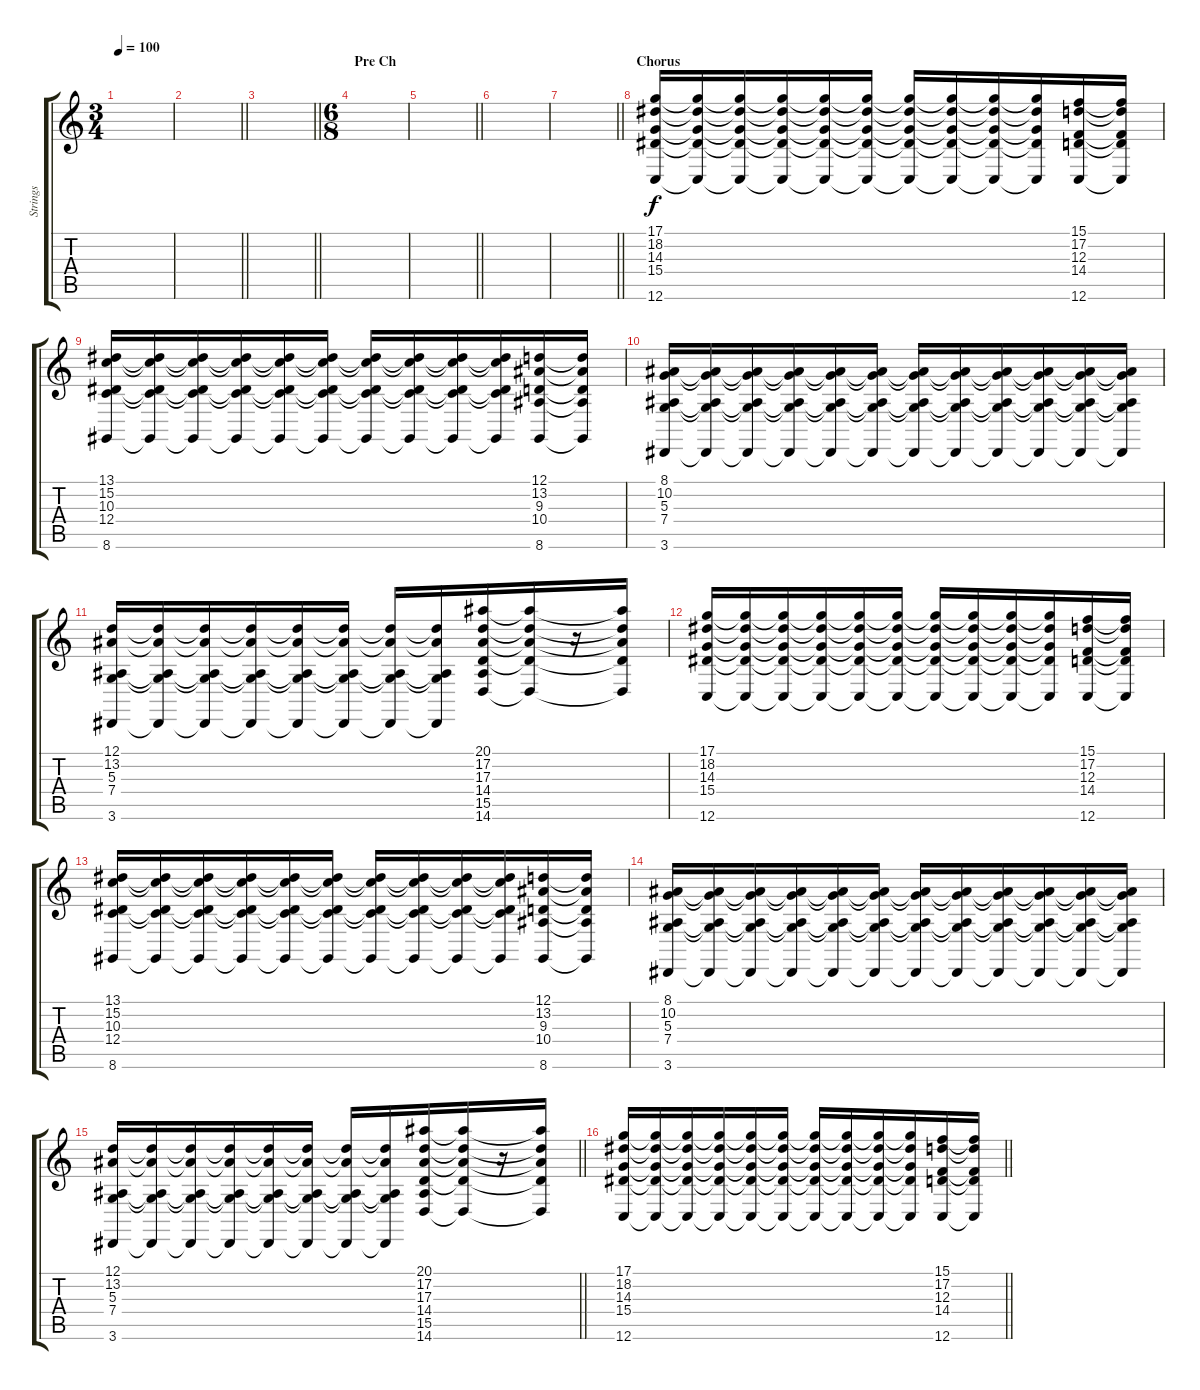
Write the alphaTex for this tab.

\track ("Strings" "Strings") {instrument synthstrings2}
\staff {score tabs}
\tuning (D4 A3 F3 C3 G2 C2) {hide}
\ts (3 4)
\tempo 100
\clef g2
\ks c
|
\barLineRight lightlight
|
\barLineRight lightlight
|
\ts (6 8)
\section ("" "Pre Ch")
|
\barLineRight lightlight
|
|
\barLineRight lightlight
|
\section ("" "Chorus")
(17.1 18.2 14.3 15.4 12.6).16 (17.1{t} 18.2{t} 14.3{t} 15.4{t} 12.6{t}).16 (17.1{t} 18.2{t} 14.3{t} 15.4{t} 12.6{t}).16 (17.1{t} 18.2{t} 14.3{t} 15.4{t} 12.6{t}).16 (17.1{t} 18.2{t} 14.3{t} 15.4{t} 12.6{t}).16 (17.1{t} 18.2{t} 14.3{t} 15.4{t} 12.6{t}).16 (17.1{t} 18.2{t} 14.3{t} 15.4{t} 12.6{t}).16 (17.1{t} 18.2{t} 14.3{t} 15.4{t} 12.6{t}).16 (17.1{t} 18.2{t} 14.3{t} 15.4{t} 12.6{t}).16 (17.1{t} 18.2{t} 14.3{t} 15.4{t} 12.6{t}).16 (15.1 17.2 12.3 14.4 12.6).16 (15.1{t} 17.2{t} 12.3{t} 14.4{t} 12.6{t}).16 |
(13.1 15.2 10.3 12.4 8.6).16 (13.1{t} 15.2{t} 10.3{t} 12.4{t} 8.6{t}).16 (13.1{t} 15.2{t} 10.3{t} 12.4{t} 8.6{t}).16 (13.1{t} 15.2{t} 10.3{t} 12.4{t} 8.6{t}).16 (13.1{t} 15.2{t} 10.3{t} 12.4{t} 8.6{t}).16 (13.1{t} 15.2{t} 10.3{t} 12.4{t} 8.6{t}).16 (13.1{t} 15.2{t} 10.3{t} 12.4{t} 8.6{t}).16 (13.1{t} 15.2{t} 10.3{t} 12.4{t} 8.6{t}).16 (13.1{t} 15.2{t} 10.3{t} 12.4{t} 8.6{t}).16 (13.1{t} 15.2{t} 10.3{t} 12.4{t} 8.6{t}).16 (12.1 13.2 9.3 10.4 8.6).16 (12.1{t} 13.2{t} 9.3{t} 10.4{t} 8.6{t}).16 |
(8.1 10.2 5.3 7.4 3.6).16 (8.1{t} 10.2{t} 5.3{t} 7.4{t} 3.6{t}).16 (8.1{t} 10.2{t} 5.3{t} 7.4{t} 3.6{t}).16 (8.1{t} 10.2{t} 5.3{t} 7.4{t} 3.6{t}).16 (8.1{t} 10.2{t} 5.3{t} 7.4{t} 3.6{t}).16 (8.1{t} 10.2{t} 5.3{t} 7.4{t} 3.6{t}).16 (8.1{t} 10.2{t} 5.3{t} 7.4{t} 3.6{t}).16 (8.1{t} 10.2{t} 5.3{t} 7.4{t} 3.6{t}).16 (8.1{t} 10.2{t} 5.3{t} 7.4{t} 3.6{t}).16 (8.1{t} 10.2{t} 5.3{t} 7.4{t} 3.6{t}).16 (8.1{t} 10.2{t} 5.3{t} 7.4{t} 3.6{t}).16 (8.1{t} 10.2{t} 5.3{t} 7.4{t} 3.6{t}).16 |
(12.1 13.2 5.3 7.4 3.6).16 (12.1{t} 13.2{t} 5.3{t} 7.4{t} 3.6{t}).16 (12.1{t} 13.2{t} 5.3{t} 7.4{t} 3.6{t}).16 (12.1{t} 13.2{t} 5.3{t} 7.4{t} 3.6{t}).16 (12.1{t} 13.2{t} 5.3{t} 7.4{t} 3.6{t}).16 (12.1{t} 13.2{t} 5.3{t} 7.4{t} 3.6{t}).16 (12.1{t} 13.2{t} 5.3{t} 7.4{t} 3.6{t}).16 (12.1{t} 13.2{t} 5.3{t} 7.4{t} 3.6{t}).16 (20.1 17.2 17.3 14.4 15.5 14.6).16 (20.1{t} 17.2{t} 17.3{t} 14.4{t} 14.6{t}).16 r.16 (20.1{t} 17.2{t} 17.3{t} 14.4{t} 14.6{t}).16 |
(17.1 18.2 14.3 15.4 12.6).16 (17.1{t} 18.2{t} 14.3{t} 15.4{t} 12.6{t}).16 (17.1{t} 18.2{t} 14.3{t} 15.4{t} 12.6{t}).16 (17.1{t} 18.2{t} 14.3{t} 15.4{t} 12.6{t}).16 (17.1{t} 18.2{t} 14.3{t} 15.4{t} 12.6{t}).16 (17.1{t} 18.2{t} 14.3{t} 15.4{t} 12.6{t}).16 (17.1{t} 18.2{t} 14.3{t} 15.4{t} 12.6{t}).16 (17.1{t} 18.2{t} 14.3{t} 15.4{t} 12.6{t}).16 (17.1{t} 18.2{t} 14.3{t} 15.4{t} 12.6{t}).16 (17.1{t} 18.2{t} 14.3{t} 15.4{t} 12.6{t}).16 (15.1 17.2 12.3 14.4 12.6).16 (15.1{t} 17.2{t} 12.3{t} 14.4{t} 12.6{t}).16 |
(13.1 15.2 10.3 12.4 8.6).16 (13.1{t} 15.2{t} 10.3{t} 12.4{t} 8.6{t}).16 (13.1{t} 15.2{t} 10.3{t} 12.4{t} 8.6{t}).16 (13.1{t} 15.2{t} 10.3{t} 12.4{t} 8.6{t}).16 (13.1{t} 15.2{t} 10.3{t} 12.4{t} 8.6{t}).16 (13.1{t} 15.2{t} 10.3{t} 12.4{t} 8.6{t}).16 (13.1{t} 15.2{t} 10.3{t} 12.4{t} 8.6{t}).16 (13.1{t} 15.2{t} 10.3{t} 12.4{t} 8.6{t}).16 (13.1{t} 15.2{t} 10.3{t} 12.4{t} 8.6{t}).16 (13.1{t} 15.2{t} 10.3{t} 12.4{t} 8.6{t}).16 (12.1 13.2 9.3 10.4 8.6).16 (12.1{t} 13.2{t} 9.3{t} 10.4{t} 8.6{t}).16 |
(8.1 10.2 5.3 7.4 3.6).16 (8.1{t} 10.2{t} 5.3{t} 7.4{t} 3.6{t}).16 (8.1{t} 10.2{t} 5.3{t} 7.4{t} 3.6{t}).16 (8.1{t} 10.2{t} 5.3{t} 7.4{t} 3.6{t}).16 (8.1{t} 10.2{t} 5.3{t} 7.4{t} 3.6{t}).16 (8.1{t} 10.2{t} 5.3{t} 7.4{t} 3.6{t}).16 (8.1{t} 10.2{t} 5.3{t} 7.4{t} 3.6{t}).16 (8.1{t} 10.2{t} 5.3{t} 7.4{t} 3.6{t}).16 (8.1{t} 10.2{t} 5.3{t} 7.4{t} 3.6{t}).16 (8.1{t} 10.2{t} 5.3{t} 7.4{t} 3.6{t}).16 (8.1{t} 10.2{t} 5.3{t} 7.4{t} 3.6{t}).16 (8.1{t} 10.2{t} 5.3{t} 7.4{t} 3.6{t}).16 |
\barLineRight lightlight
(12.1 13.2 5.3 7.4 3.6).16 (12.1{t} 13.2{t} 5.3{t} 7.4{t} 3.6{t}).16 (12.1{t} 13.2{t} 5.3{t} 7.4{t} 3.6{t}).16 (12.1{t} 13.2{t} 5.3{t} 7.4{t} 3.6{t}).16 (12.1{t} 13.2{t} 5.3{t} 7.4{t} 3.6{t}).16 (12.1{t} 13.2{t} 5.3{t} 7.4{t} 3.6{t}).16 (12.1{t} 13.2{t} 5.3{t} 7.4{t} 3.6{t}).16 (12.1{t} 13.2{t} 5.3{t} 7.4{t} 3.6{t}).16 (20.1 17.2 17.3 14.4 15.5 14.6).16 (20.1{t} 17.2{t} 17.3{t} 14.4{t} 14.6{t}).16 r.16 (20.1{t} 17.2{t} 17.3{t} 14.4{t} 14.6{t}).16 |
\barLineRight lightlight
(17.1 18.2 14.3 15.4 12.6).16 (17.1{t} 18.2{t} 14.3{t} 15.4{t} 12.6{t}).16 (17.1{t} 18.2{t} 14.3{t} 15.4{t} 12.6{t}).16 (17.1{t} 18.2{t} 14.3{t} 15.4{t} 12.6{t}).16 (17.1{t} 18.2{t} 14.3{t} 15.4{t} 12.6{t}).16 (17.1{t} 18.2{t} 14.3{t} 15.4{t} 12.6{t}).16 (17.1{t} 18.2{t} 14.3{t} 15.4{t} 12.6{t}).16 (17.1{t} 18.2{t} 14.3{t} 15.4{t} 12.6{t}).16 (17.1{t} 18.2{t} 14.3{t} 15.4{t} 12.6{t}).16 (17.1{t} 18.2{t} 14.3{t} 15.4{t} 12.6{t}).16 (15.1 17.2 12.3 14.4 12.6).16 (15.1{t} 17.2{t} 12.3{t} 14.4{t} 12.6{t}).16
